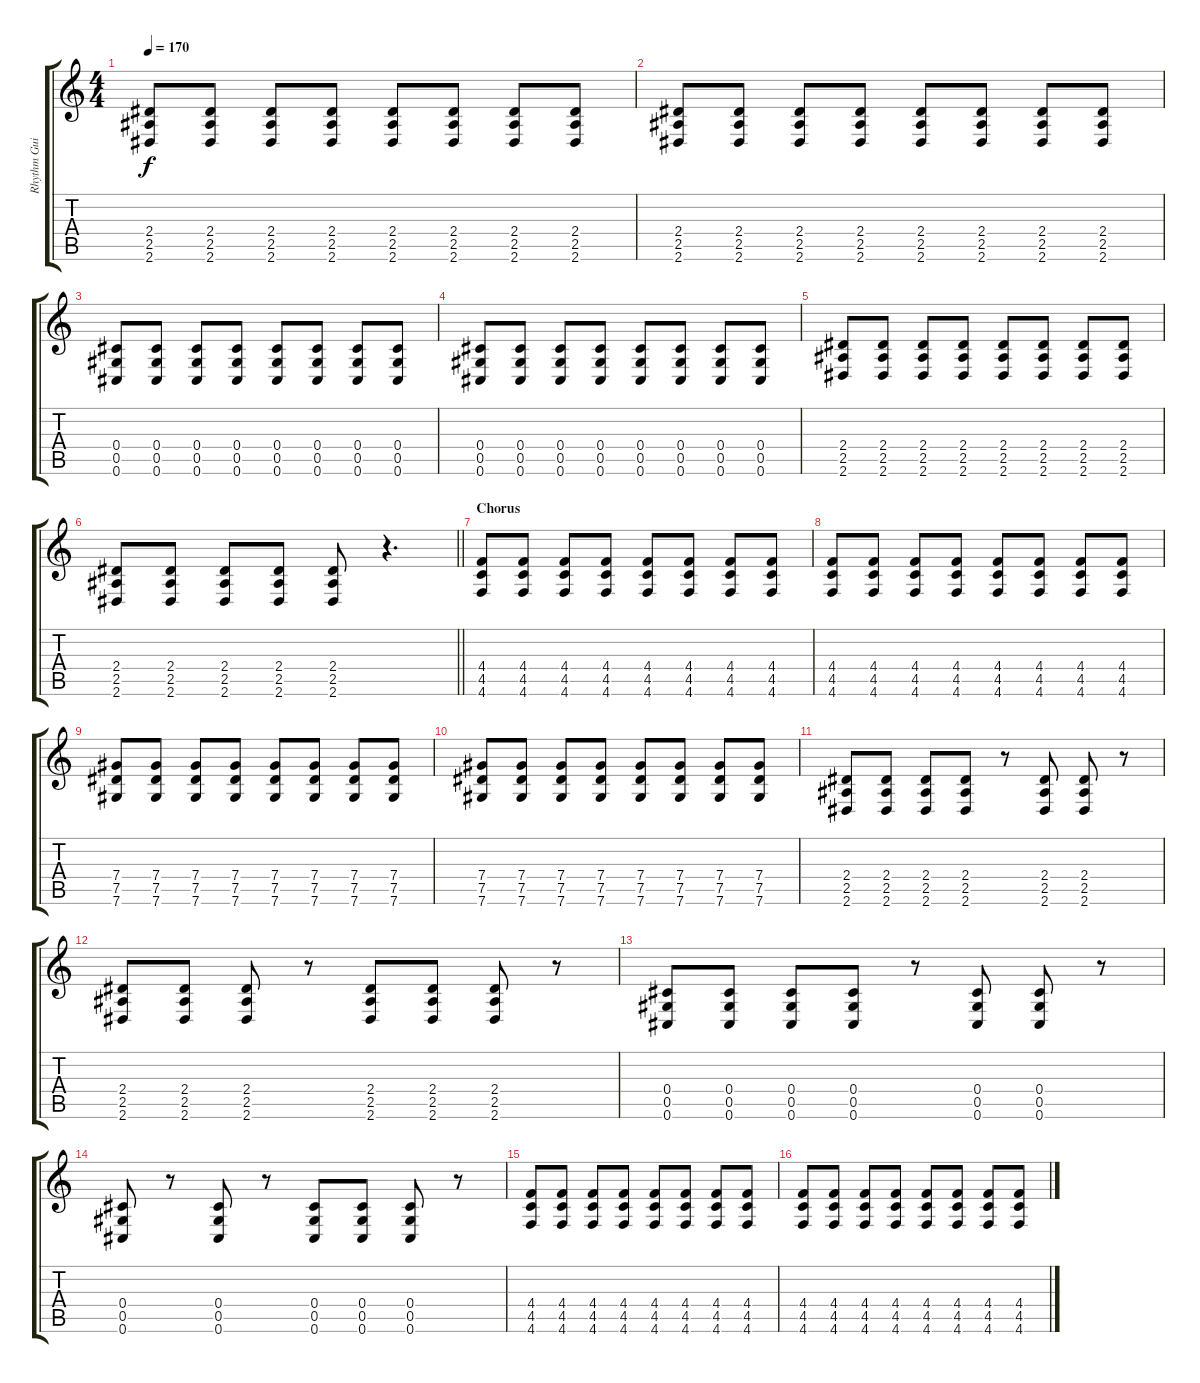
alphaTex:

\track ("Rhythm Guitar" "Rhythm Gui") {instrument distortionguitar}
\staff {score tabs}
\tuning (Eb4 Bb3 Gb3 Db3 Ab2 Db2) {hide}
\ts (4 4)
\tempo 170
\clef g2
\ks c
(2.4 2.5 2.6).8{dy f} (2.4 2.5 2.6).8 (2.4 2.5 2.6).8 (2.4 2.5 2.6).8 (2.4 2.5 2.6).8 (2.4 2.5 2.6).8 (2.4 2.5 2.6).8 (2.4 2.5 2.6).8 |
(2.4 2.5 2.6).8 (2.4 2.5 2.6).8 (2.4 2.5 2.6).8 (2.4 2.5 2.6).8 (2.4 2.5 2.6).8 (2.4 2.5 2.6).8 (2.4 2.5 2.6).8 (2.4 2.5 2.6).8 |
(0.4 0.5 0.6).8 (0.4 0.5 0.6).8 (0.4 0.5 0.6).8 (0.4 0.5 0.6).8 (0.4 0.5 0.6).8 (0.4 0.5 0.6).8 (0.4 0.5 0.6).8 (0.4 0.5 0.6).8 |
(0.4 0.5 0.6).8 (0.4 0.5 0.6).8 (0.4 0.5 0.6).8 (0.4 0.5 0.6).8 (0.4 0.5 0.6).8 (0.4 0.5 0.6).8 (0.4 0.5 0.6).8 (0.4 0.5 0.6).8 |
(2.4 2.5 2.6).8 (2.4 2.5 2.6).8 (2.4 2.5 2.6).8 (2.4 2.5 2.6).8 (2.4 2.5 2.6).8 (2.4 2.5 2.6).8 (2.4 2.5 2.6).8 (2.4 2.5 2.6).8 |
\barLineRight lightlight
(2.4 2.5 2.6).8 (2.4 2.5 2.6).8 (2.4 2.5 2.6).8 (2.4 2.5 2.6).8 (2.4 2.5 2.6).8 r.4{d} |
\section ("" "Chorus")
(4.4 4.5 4.6).8 (4.4 4.5 4.6).8 (4.4 4.5 4.6).8 (4.4 4.5 4.6).8 (4.4 4.5 4.6).8 (4.4 4.5 4.6).8 (4.4 4.5 4.6).8 (4.4 4.5 4.6).8 |
(4.4 4.5 4.6).8 (4.4 4.5 4.6).8 (4.4 4.5 4.6).8 (4.4 4.5 4.6).8 (4.4 4.5 4.6).8 (4.4 4.5 4.6).8 (4.4 4.5 4.6).8 (4.4 4.5 4.6).8 |
(7.4 7.5 7.6).8 (7.4 7.5 7.6).8 (7.4 7.5 7.6).8 (7.4 7.5 7.6).8 (7.4 7.5 7.6).8 (7.4 7.5 7.6).8 (7.4 7.5 7.6).8 (7.4 7.5 7.6).8 |
(7.4 7.5 7.6).8 (7.4 7.5 7.6).8 (7.4 7.5 7.6).8 (7.4 7.5 7.6).8 (7.4 7.5 7.6).8 (7.4 7.5 7.6).8 (7.4 7.5 7.6).8 (7.4 7.5 7.6).8 |
(2.4 2.5 2.6).8 (2.4 2.5 2.6).8 (2.4 2.5 2.6).8 (2.4 2.5 2.6).8 r.8 (2.4 2.5 2.6).8 (2.4 2.5 2.6).8 r.8 |
(2.4 2.5 2.6).8 (2.4 2.5 2.6).8 (2.4 2.5 2.6).8 r.8 (2.4 2.5 2.6).8 (2.4 2.5 2.6).8 (2.4 2.5 2.6).8 r.8 |
(0.4 0.5 0.6).8 (0.4 0.5 0.6).8 (0.4 0.5 0.6).8 (0.4 0.5 0.6).8 r.8 (0.4 0.5 0.6).8 (0.4 0.5 0.6).8 r.8 |
(0.4 0.5 0.6).8 r.8 (0.4 0.5 0.6).8 r.8 (0.4 0.5 0.6).8 (0.4 0.5 0.6).8 (0.4 0.5 0.6).8 r.8 |
(4.4 4.5 4.6).8 (4.4 4.5 4.6).8 (4.4 4.5 4.6).8 (4.4 4.5 4.6).8 (4.4 4.5 4.6).8 (4.4 4.5 4.6).8 (4.4 4.5 4.6).8 (4.4 4.5 4.6).8 |
(4.4 4.5 4.6).8 (4.4 4.5 4.6).8 (4.4 4.5 4.6).8 (4.4 4.5 4.6).8 (4.4 4.5 4.6).8 (4.4 4.5 4.6).8 (4.4 4.5 4.6).8 (4.4 4.5 4.6).8
